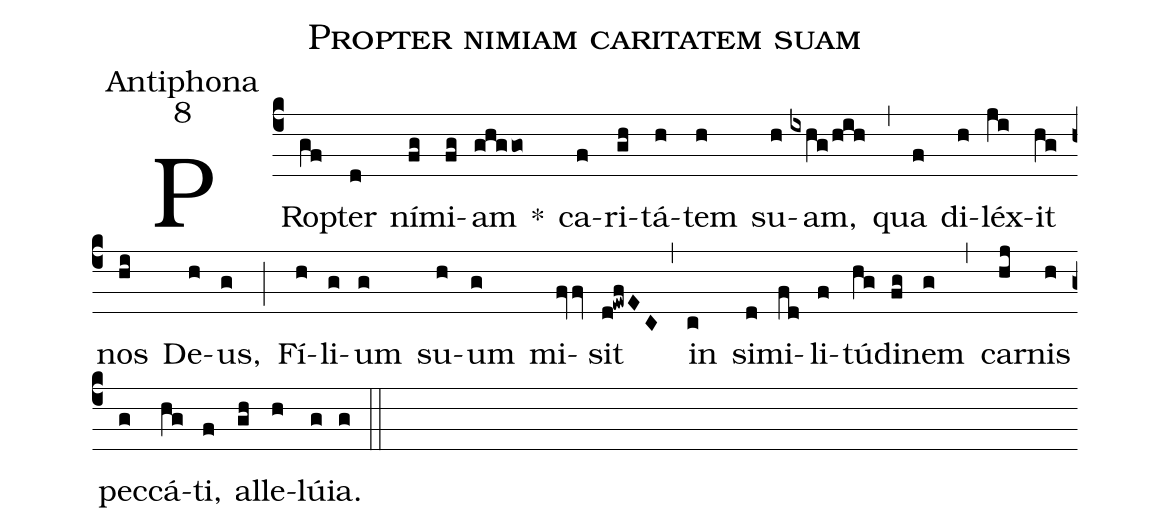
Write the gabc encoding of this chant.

name:Propter nimiam caritatem suam;
office-part:Antiphona;
mode:8;
%%
(c4) PRo(gf)pter(d) ní(fg)mi(fg)am(ghggo) *() ca(f)ri(gh)tá(h)tem(h) su(h)am,(ixhg/hih) (,) qua(f) di(h)léx(ji)it(hg) nos(hi) De(h)us,(g) (;) Fí(h)li(g)um(g) su(h)um(g) mi(fvfv)sit(d!ewfEC) (,) in(c) si(d)mi(fd)li(f)tú(hg)di(fg)nem(g) (,) car(hj)nis(h) pec(g)cá(hg)ti,(f) al(gh)le(h)lú(g)ia.(g) (::)
